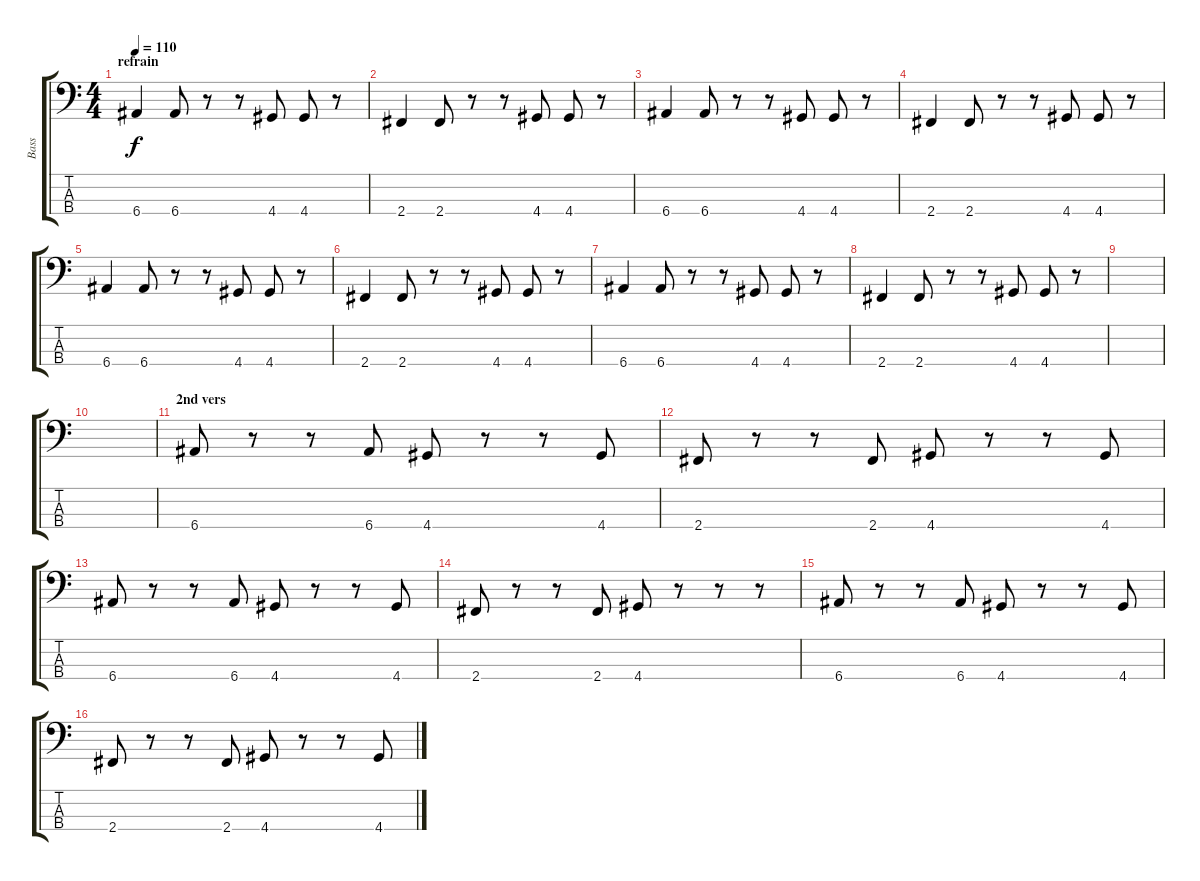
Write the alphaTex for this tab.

\track ("Bass" "Bass") {instrument electricbassfinger}
\staff {score tabs}
\tuning (G2 D2 A1 E1) {hide}
\ts (4 4)
\section ("" "refrain")
\tempo 110
\clef f4
\ks c
6.4.4{dy f} 6.4.8 r.8 r.8 4.4.8 4.4.8 r.8 |
2.4.4 2.4.8 r.8 r.8 4.4.8 4.4.8 r.8 |
6.4.4 6.4.8 r.8 r.8 4.4.8 4.4.8 r.8 |
2.4.4 2.4.8 r.8 r.8 4.4.8 4.4.8 r.8 |
6.4.4 6.4.8 r.8 r.8 4.4.8 4.4.8 r.8 |
2.4.4 2.4.8 r.8 r.8 4.4.8 4.4.8 r.8 |
6.4.4 6.4.8 r.8 r.8 4.4.8 4.4.8 r.8 |
2.4.4 2.4.8 r.8 r.8 4.4.8 4.4.8 r.8 |
|
|
\section ("" "2nd vers")
6.4.8 r.8 r.8 6.4.8 4.4.8 r.8 r.8 4.4.8 |
2.4.8 r.8 r.8 2.4.8 4.4.8 r.8 r.8 4.4.8 |
6.4.8 r.8 r.8 6.4.8 4.4.8 r.8 r.8 4.4.8 |
2.4.8 r.8 r.8 2.4.8 4.4.8 r.8 r.8 r.8 |
6.4.8 r.8 r.8 6.4.8 4.4.8 r.8 r.8 4.4.8 |
2.4.8 r.8 r.8 2.4.8 4.4.8 r.8 r.8 4.4.8
